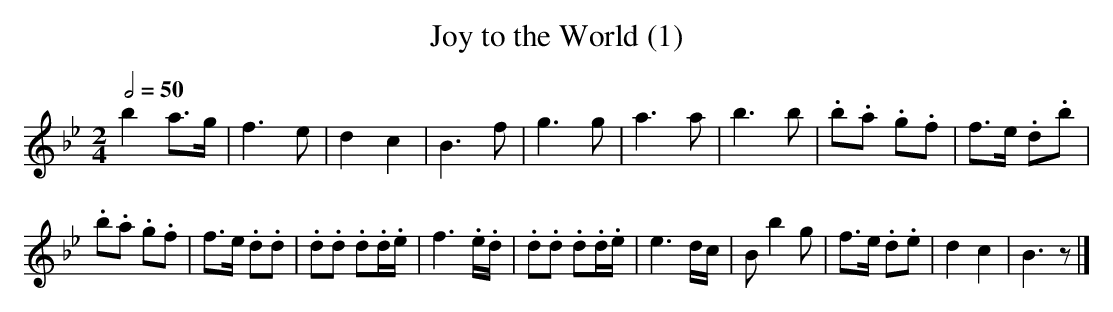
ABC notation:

X:1
T:Joy to the World (1)
M:2/4
K:Bb
L:1/4
Q:1/2=50
 b a3/4g/4 | f3/2e/2 | dc | B3/2f/2 | g3/2g/2 | a3/2a/2 | b3/2b/2 | .b/2.a/2 .g/2.f/2 | f3/4e/4 .d/2.b/2 |
 .b/2.a/2 .g/2.f/2 | f3/4e/4 .d/2.d/2 | .d/2.d/2 .d/2.d/4.e/4 | f3/2 .e/4.d/4 | .d/2.d/2 .d/2.d/4.e/4 | e3/2 d/4c/4 | B/2bg/2 |f3/4e/4 .d/2.e/2 | dc | B3/2z/2 |]
